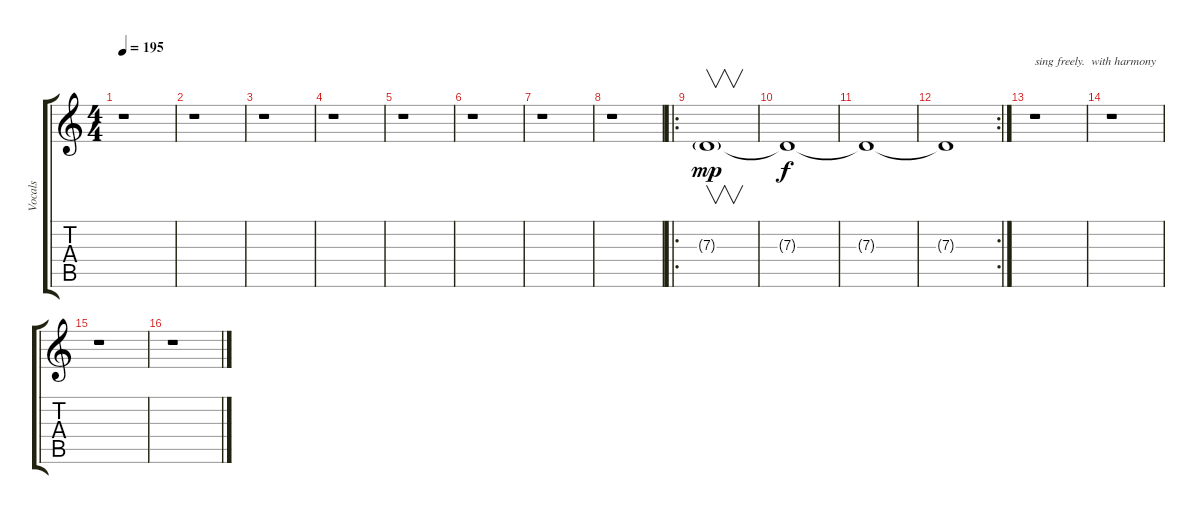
\track ("Vocals" "Vocals") {instrument cello}
\staff {score tabs}
\tuning (E4 B3 G3 D3 A2 E2) {hide}
\ts (4 4)
\tempo 195
\clef g2
\ks c
r.1{dy f} |
r.1 |
r.1 |
r.1 |
r.1 |
r.1 |
r.1 |
r.1 |
\ro
7.3{g}.1{v dy mp} |
7.3{t}.1{dy f} |
7.3{t}.1 |
\rc 2
7.3{t}.1 |
r.1{txt "sing freely.  with harmony"} |
r.1 |
r.1 |
r.1
